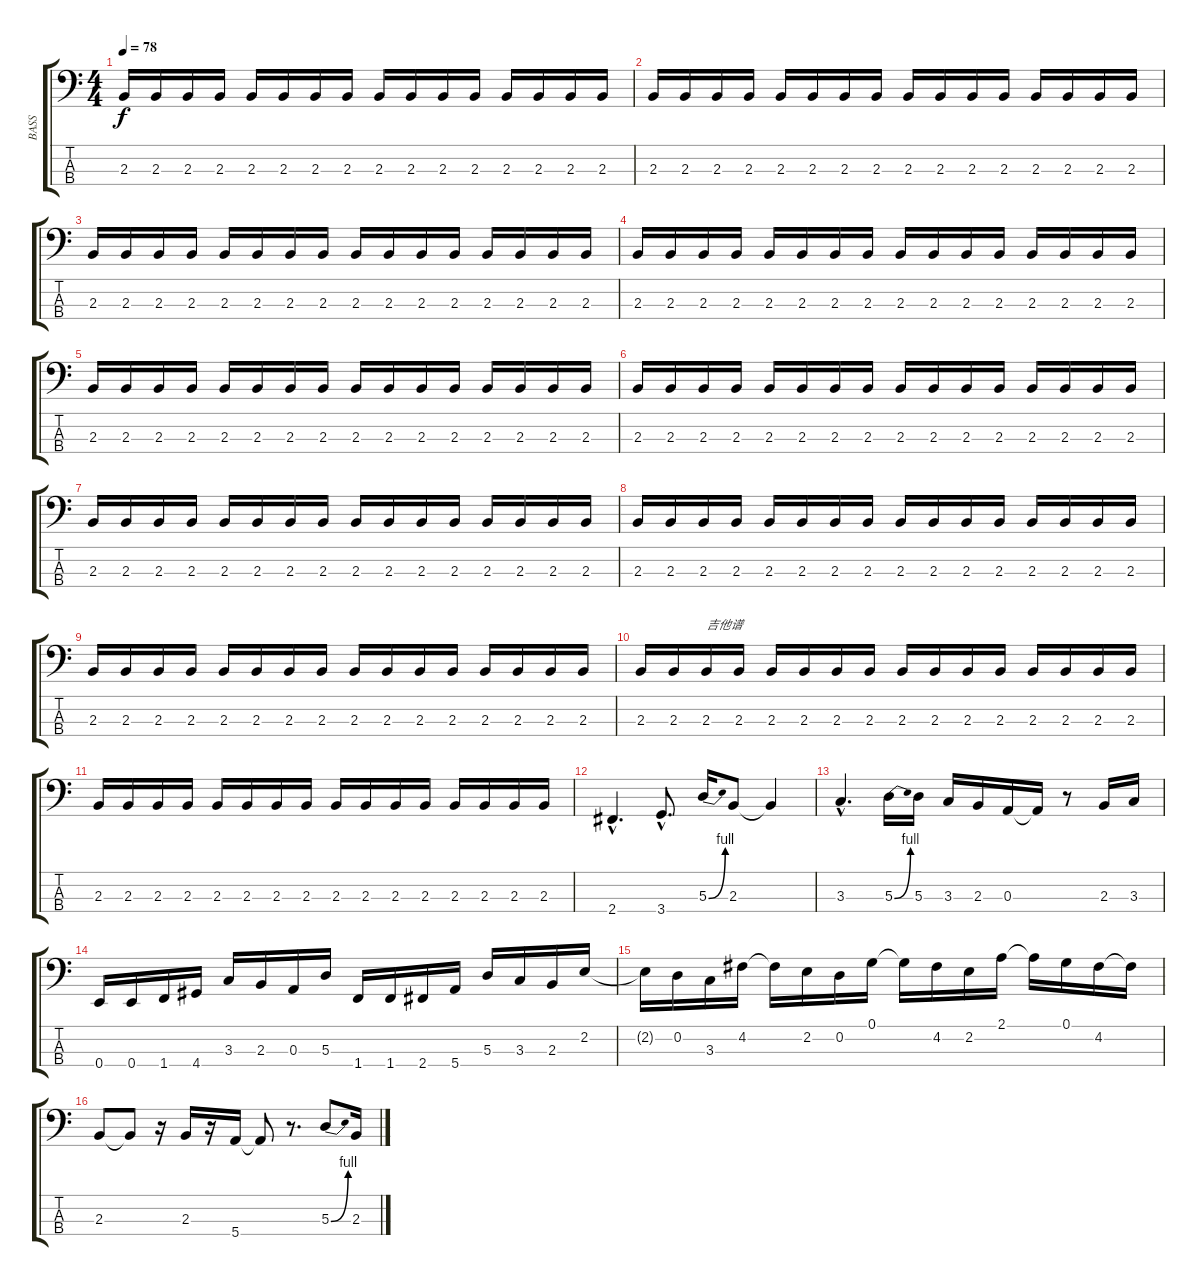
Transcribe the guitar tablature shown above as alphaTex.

\track ("BASS" "BASS") {instrument slapbass2}
\staff {score tabs}
\tuning (G2 D2 A1 E1) {hide}
\ts (4 4)
\tempo 78
\clef f4
\ks c
2.3.16{dy f} 2.3.16 2.3.16 2.3.16 2.3.16 2.3.16 2.3.16 2.3.16 2.3.16 2.3.16 2.3.16 2.3.16 2.3.16 2.3.16 2.3.16 2.3.16 |
2.3.16 2.3.16 2.3.16 2.3.16 2.3.16 2.3.16 2.3.16 2.3.16 2.3.16 2.3.16 2.3.16 2.3.16 2.3.16 2.3.16 2.3.16 2.3.16 |
2.3.16 2.3.16 2.3.16 2.3.16 2.3.16 2.3.16 2.3.16 2.3.16 2.3.16 2.3.16 2.3.16 2.3.16 2.3.16 2.3.16 2.3.16 2.3.16 |
2.3.16 2.3.16 2.3.16 2.3.16 2.3.16 2.3.16 2.3.16 2.3.16 2.3.16 2.3.16 2.3.16 2.3.16 2.3.16 2.3.16 2.3.16 2.3.16 |
2.3.16 2.3.16 2.3.16 2.3.16 2.3.16 2.3.16 2.3.16 2.3.16 2.3.16 2.3.16 2.3.16 2.3.16 2.3.16 2.3.16 2.3.16 2.3.16 |
2.3.16 2.3.16 2.3.16 2.3.16 2.3.16 2.3.16 2.3.16 2.3.16 2.3.16 2.3.16 2.3.16 2.3.16 2.3.16 2.3.16 2.3.16 2.3.16 |
2.3.16 2.3.16 2.3.16 2.3.16 2.3.16 2.3.16 2.3.16 2.3.16 2.3.16 2.3.16 2.3.16 2.3.16 2.3.16 2.3.16 2.3.16 2.3.16 |
2.3.16 2.3.16 2.3.16 2.3.16 2.3.16 2.3.16 2.3.16 2.3.16 2.3.16 2.3.16 2.3.16 2.3.16 2.3.16 2.3.16 2.3.16 2.3.16 |
2.3.16 2.3.16 2.3.16 2.3.16 2.3.16 2.3.16 2.3.16 2.3.16 2.3.16 2.3.16 2.3.16 2.3.16 2.3.16 2.3.16 2.3.16 2.3.16 |
2.3.16 2.3.16 2.3.16{txt "吉他谱"} 2.3.16 2.3.16 2.3.16 2.3.16 2.3.16 2.3.16 2.3.16 2.3.16 2.3.16 2.3.16 2.3.16 2.3.16 2.3.16 |
2.3.16 2.3.16 2.3.16 2.3.16 2.3.16 2.3.16 2.3.16 2.3.16 2.3.16 2.3.16 2.3.16 2.3.16 2.3.16 2.3.16 2.3.16 2.3.16 |
2.4{hac}.4{d} 3.4{hac}.8{d} 5.3{be (bend 0 0 60 4)}.16 2.3.8 2.3{t}.4 |
3.3{hac}.4{d} 5.3{be (bend 0 0 60 4)}.16 5.3.16 3.3.16 2.3.16 0.3.16 0.3{t}.16 r.8 2.3.16 3.3.16 |
0.4.16 0.4.16 1.4.16 4.4.16 3.3.16 2.3.16 0.3.16 5.3.16 1.4.16 1.4.16 2.4.16 5.4.16 5.3.16 3.3.16 2.3.16 2.2.16 |
2.2{t}.16 0.2.16 3.3.16 4.2.16 4.2{t}.16 2.2.16 0.2.16 0.1.16 0.1{t}.16 4.2.16 2.2.16 2.1.16 2.1{t}.16 0.1.16 4.2.16 4.2{t}.16 |
2.3.8 2.3{t}.8 r.16 2.3.16 r.16 5.4.16 5.4{t}.8 r.8{d} 5.3{be (bend 0 0 60 4)}.8 2.3.16
